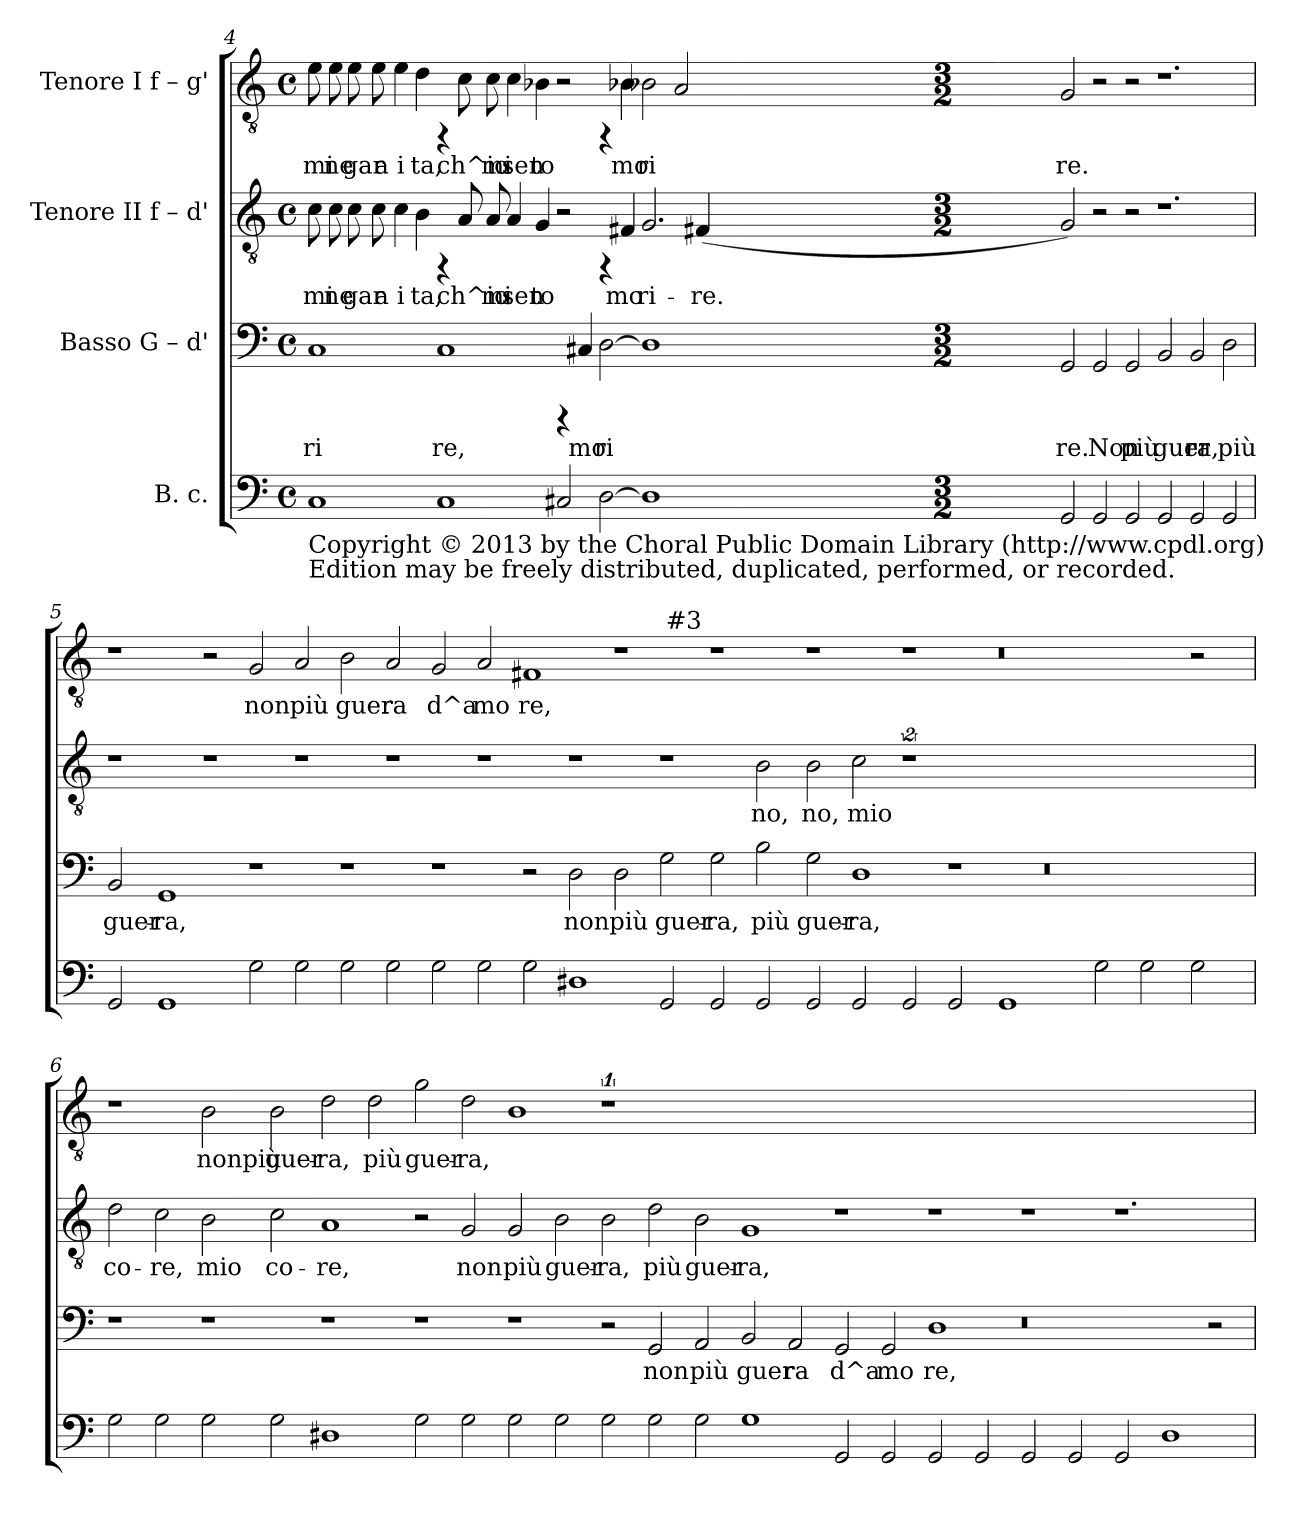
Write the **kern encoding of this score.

**kern	**kern	**text	**kern	**text	**kern	**text
*part4	*part3	*part3	*part2	*part2	*part1	*part1
*staff4	*staff3	*staff3	*staff2	*staff2	*staff1	*staff1
*I"B. c.	*I"Basso  G – d'	*	*I"Tenore II  f – d'	*	*I"Tenore I  f – g'	*
!!LO:PB:g=z
*clefF4	*clefF4	*	*clefGv2	*	*clefGv2	*
*k[]	*k[]	*	*k[]	*	*k[]	*
*C:	*C:	*	*C:	*	*C:	*
*M4/4	*M4/4	*	*M4/4	*	*M4/4	*
*met(c)	*met(c)	*	*met(c)	*	*met(c)	*
=4	=4	=4	=4	=4	=4	=4
!LO:TX:b:t=Copyright © 2013 by the Choral Public Domain Library (http&colon;//www.cpdl.org)	!	!	!	!	!	!
!LO:TX:b:t=Edition may be freely distributed, duplicated, performed, or recorded.	!	!	!	!	!	!
!	!	!LO:LY:b:rj	!	!LO:LY:b:rj	!	!LO:LY:b:rj
1C	1C	-ri	8c\	mi	8e\	mi
!	!	!	!	!LO:LY:b:rj	!	!LO:LY:b:rj
.	.	.	8c\	ne	8e\	ne
!	!	!	!	!LO:LY:b:rj	!	!LO:LY:b:rj
.	.	.	8c\	gar	8e\	gar
!	!	!	!	!LO:LY:b:rj	!	!LO:LY:b:rj
.	.	.	8c\	a-	8e\	a
!	!	!	!	!LO:LY:b:rj	!	!LO:LY:b:rj
.	.	.	4c\	-i-	4e\	i
!	!	!	!	!LO:LY:b:rj	!	!LO:LY:b:rj
.	.	.	4B\	-ta,	4d\	ta,
!	!	!LO:LY:b:rj	!	!	!	!
1C	1C	re,	4rFF	.	4rFF	.
!	!	!	!	!LO:LY:b:rj	!	!LO:LY:b:rj
.	.	.	8A/	ch^io	8c\	ch^io
!	!	!	!	!LO:LY:b:rj	!	!LO:LY:b:rj
.	.	.	8A/	mi	8c\	mi
!	!	!	!	!LO:LY:b:rj	!	!LO:LY:b:rj
.	.	.	4A/	sen-	4c\	sen
!	!	!	!	!LO:LY:b:rj	!	!LO:LY:b:rj
.	.	.	4G/	-to	4B-X\	to
2C#X/	4rCCC	.	2r	.	2r	.
!	!	!LO:LY:b:rj	!	!	!	!
.	4C#X/	mo	.	.	.	.
!	!	!LO:LY:b:rj	!	!	!	!
[>2D\	[>2D\	ri	4rFF	.	4rFF	.
!	!	!	!	!LO:LY:b:rj	!	!LO:LY:b:rj
.	.	.	4F#X/	mo-	4B-X\	mo
!	!	!LO:LY:b:rj	!	!LO:LY:b:rj	!	!LO:LY:b:rj
1D]	1D]	.	2.G/	-ri-	2B-X\	ri
!	!	!	!	!	!	!LO:LY:b:rj
.	.	.	.	.	2A/	.
!	!	!	!	!LO:LY:b:rj	!	!
.	.	.	(<4F#X/	-re.	.	.
*M3/2	*M3/2	*	*M3/2	*	*M3/2	*
!	!	!LO:LY:b:rj	!	!LO:LY:b:rj	!	!LO:LY:b:rj
2GG/	2GG/	re.	2G/)	.	2G/	re.
!	!	!LO:LY:b:rj	!	!	!	!
2GG/	2GG/	Non	2r	.	2r	.
!	!	!LO:LY:b:rj	!	!	!	!
2GG/	2GG/	più	2r	.	2r	.
!	!	!LO:LY:b:rj	!	!	!	!
2GG/	2BB/	guer	1.r	.	1.r	.
!	!	!LO:LY:b:rj	!	!	!	!
2GG/	2BB/	ra,	.	.	.	.
!	!	!LO:LY:b:rj	!	!	!	!
2GG/	2D\	più	.	.	.	.
!!LO:LB:g=z
=5	=5	=5	=5	=5	=5	=5
!	!	!LO:LY:b:rj	!	!	!	!
*	*	*	*	*	*^	*
2GG/	2BB/	guer-	1r	.	1r	1ryy	.
!	!	!LO:LY:b:rj	!	!	!	!	!
1GG	1GG	-ra,	.	.	.	.	.
.	.	.	1r	.	2r	1ryy	.
!	!	!	!	!	!	!	!LO:LY:b:rj
2G\	1r	.	.	.	2G/	.	non
!	!	!	!	!	!	!	!LO:LY:b:rj
2G\	.	.	1r	.	2A/	1ryy	più
!	!	!	!	!	!	!	!LO:LY:b:rj
2G\	1r	.	.	.	2B\	.	guer
!	!	!	!	!	!	!	!LO:LY:b:rj
2G\	.	.	1r	.	2A/	1ryy	ra
!	!	!	!	!	!	!	!LO:LY:b:rj
2G\	1r	.	.	.	2G/	.	d^a
!	!	!	!	!	!	!	!LO:LY:b:rj
2G\	.	.	1r	.	2A/	1ryy	mo
!	!	!	!	!	!	!	!LO:LY:b:rj
2G\	2r	.	.	.	1F#X	.	re,
!	!	!LO:LY:b:rj	!	!	!	!	!
1D#	2D\	non	1r	.	.	1ryy	.
!	!	!LO:LY:b:rj	!	!	!	!	!
.	2D\	più	.	.	1r	.	.
!	!	!LO:LY:b:rj	!	!	!	!	!
2GG/	2G\	guer-	1r	.	.	64ryy	.
!	!	!	!	!	!	!LO:TX:a:t=#3	!
.	.	.	.	.	.	1ryy	.
!	!	!LO:LY:b:rj	!	!	!	!	!
2GG/	2G\	-ra,	.	.	1r	.	.
!	!	!LO:LY:b:rj	!	!LO:LY:b:rj	!	!	!
2GG/	2B\	più	2B\	no,	.	.	.
.	.	.	.	.	.	1ryy	.
!	!	!LO:LY:b:rj	!	!LO:LY:b:rj	!	!	!
2GG/	2G\	guer-	2B\	no,	1r	.	.
!	!	!LO:LY:b:rj	!	!LO:LY:b:rj	!	!	!
2GG/	1D	-ra,	2c\	mio	.	.	.
.	.	.	.	.	.	1ryy	.
2GG/	.	.	2%7r	.	1r	.	.
2GG/	1r	.	.	.	.	.	.
.	.	.	.	.	.	1ryy	.
1GG	.	.	.	.	0r	.	.
.	0r	.	.	.	.	.	.
.	.	.	.	.	.	1ryy	.
2G\	.	.	.	.	.	.	.
2G\	.	.	.	.	.	.	.
.	.	.	.	.	.	2ryy	.
2G\	.	.	.	.	2r	.	.
.	.	.	.	.	.	4ryy	.
.	.	.	.	.	.	8...ryy	.
!!LO:LB:g=z
=6	=6	=6	=6	=6	=6	=6	=6
!	!	!	!	!LO:LY:b:rj	!	!	!
*	*	*	*	*	*v	*v	*
2G\	1r	.	2d\	co-	1r	.
!	!	!	!	!LO:LY:b:rj	!	!
2G\	.	.	2c\	-re,	.	.
!	!	!	!	!LO:LY:b:rj	!	!LO:LY:b:rj
2G\	1r	.	2B\	mio	2B\	nonpiù
!	!	!	!	!LO:LY:b:rj	!	!LO:LY:b:rj
2G\	.	.	2c\	co-	2B\	guer-
!	!	!	!	!LO:LY:b:rj	!	!LO:LY:b:rj
1D#	1r	.	1A	-re,	2d\	-ra,
!	!	!	!	!	!	!LO:LY:b:rj
.	.	.	.	.	2d\	più
!	!	!	!	!	!	!LO:LY:b:rj
2G\	1r	.	2r	.	2g\	guer-
!	!	!	!	!LO:LY:b:rj	!	!LO:LY:b:rj
2G\	.	.	2G/	non	2d\	-ra,
!	!	!	!	!LO:LY:b:rj	!	!LO:LY:b:rj
2G\	1r	.	2G/	più	1B	.
!	!	!	!	!LO:LY:b:rj	!	!
2G\	.	.	2B\	guer-	.	.
!	!	!	!	!LO:LY:b:rj	!	!
2G\	2r	.	2B\	-ra,	1%7r	.
!	!	!LO:LY:b:rj	!	!LO:LY:b:rj	!	!
2G\	2GG/	non	2d\	più	.	.
!	!	!LO:LY:b:rj	!	!LO:LY:b:rj	!	!
2G\	2AA/	più	2B\	guer-	.	.
!	!	!LO:LY:b:rj	!	!LO:LY:b:rj	!	!
1G	2BB/	guer	1G	-ra,	.	.
!	!	!LO:LY:b:rj	!	!	!	!
.	2AA/	ra	.	.	.	.
!	!	!LO:LY:b:rj	!	!	!	!
2GG/	2GG/	d^a	1r	.	.	.
!	!	!LO:LY:b:rj	!	!	!	!
2GG/	2GG/	mo	.	.	.	.
!	!	!LO:LY:b:rj	!	!	!	!
2GG/	1D	re,	1r	.	.	.
2GG/	.	.	.	.	.	.
2GG/	0r	.	1r	.	.	.
2GG/	.	.	.	.	.	.
2GG/	.	.	1.r	.	.	.
1D#	.	.	.	.	.	.
.	2r	.	.	.	.	.
=	=	=	=	=	=	=
*-	*-	*-	*-	*-	*-	*-
